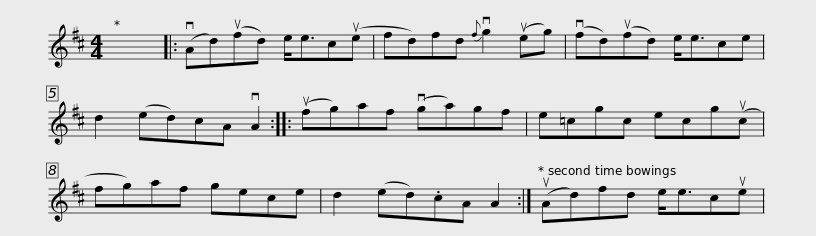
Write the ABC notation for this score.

X:1
L:1/8
M:4/4
I:linebreak $
K:D
V:1 treble
V:1
 x8 |: (vAd)(ufd) e<ec(ue | fd)fd{f} vg2 (ueg) | (vfd)(ufd) e<ece | d2 (ed)cA vA2 :: %5
 (ufg)af (vga)gf |$ e=cgc ecg(uc | fg)af gece | d2 (ed).cA A2 :| (uAd)fd e<ecue | %10
